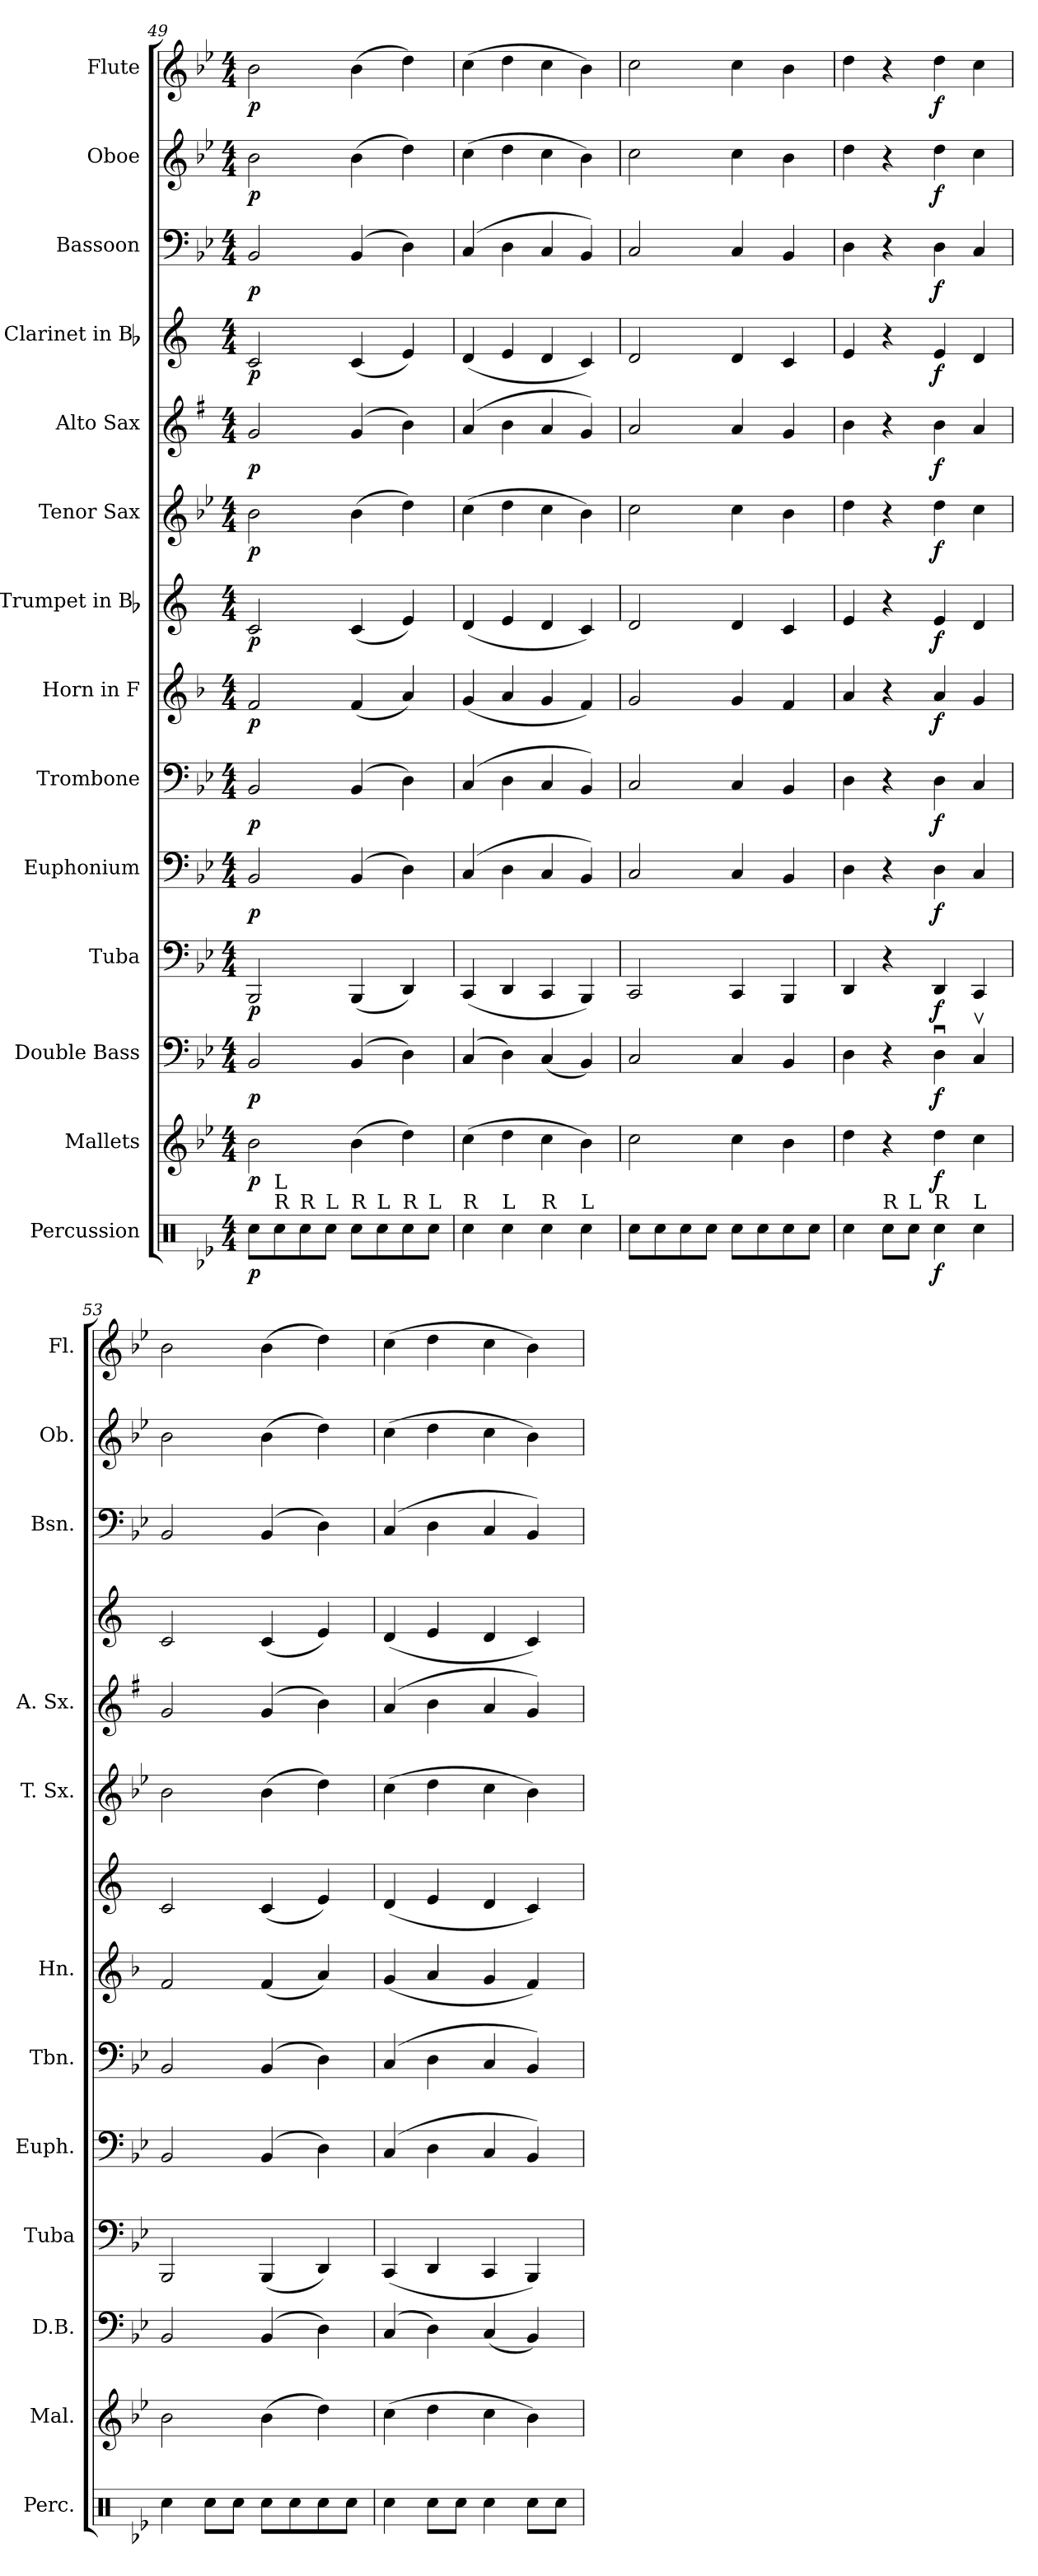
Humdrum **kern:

**kern	**dynam	**kern	**dynam	**kern	**dynam	**kern	**dynam	**kern	**dynam	**kern	**dynam	**kern	**dynam	**kern	**dynam	**kern	**dynam	**kern	**dynam	**kern	**dynam	**kern	**dynam	**kern	**dynam	**kern	**dynam
*part14	*part14	*part13	*part13	*part12	*part12	*part11	*part11	*part10	*part10	*part9	*part9	*part8	*part8	*part7	*part7	*part6	*part6	*part5	*part5	*part4	*part4	*part3	*part3	*part2	*part2	*part1	*part1
*staff14	*staff14	*staff13	*staff13	*staff12	*staff12	*staff11	*staff11	*staff10	*staff10	*staff9	*staff9	*staff8	*staff8	*staff7	*staff7	*staff6	*staff6	*staff5	*staff5	*staff4	*staff4	*staff3	*staff3	*staff2	*staff2	*staff1	*staff1
*I"Percussion	*	*I"Mallets	*	*I"Double Bass	*	*I"Tuba	*	*I"Euphonium	*	*I"Trombone	*	*I"Horn in F	*	*I"Trumpet in Bb	*	*I"Tenor Sax	*	*I"Alto Sax	*	*I"Clarinet in Bb	*	*I"Bassoon	*	*I"Oboe	*	*I"Flute	*
*I'Perc.	*	*I'Mal.	*	*I'D.B.	*	*I'Tuba	*	*I'Euph.	*	*I'Tbn.	*	*I'Hn.	*	*	*	*I'T. Sx.	*	*I'A. Sx.	*	*	*	*I'Bsn.	*	*I'Ob.	*	*I'Fl.	*
!!LO:PB:g=z
*clefX	*	*clefG2	*	*clefF4	*	*clefF4	*	*clefF4	*	*clefF4	*	*clefG2	*	*clefG2	*	*clefG2	*	*clefG2	*	*clefG2	*	*clefF4	*	*clefG2	*	*clefG2	*
*	*	*	*	*ITrd7c12	*	*	*	*	*	*	*	*ITrd4c7	*	*ITrd1c2	*	*ITrd8c14	*	*ITrd5c9	*	*ITrd1c2	*	*	*	*	*	*	*
*k[b-e-]	*	*k[b-e-]	*	*k[b-e-]	*	*k[b-e-]	*	*k[b-e-]	*	*k[b-e-]	*	*k[b-e-]	*	*k[b-e-]	*	*k[b-e-]	*	*k[b-e-]	*	*k[b-e-]	*	*k[b-e-]	*	*k[b-e-]	*	*k[b-e-]	*
*B-:	*	*B-:	*	*B-:	*	*B-:	*	*B-:	*	*B-:	*	*B-:	*	*B-:	*	*B-:	*	*B-:	*	*B-:	*	*B-:	*	*B-:	*	*B-:	*
*M4/4	*	*M4/4	*	*M4/4	*	*M4/4	*	*M4/4	*	*M4/4	*	*M4/4	*	*M4/4	*	*M4/4	*	*M4/4	*	*M4/4	*	*M4/4	*	*M4/4	*	*M4/4	*
=49	=49	=49	=49	=49	=49	=49	=49	=49	=49	=49	=49	=49	=49	=49	=49	=49	=49	=49	=49	=49	=49	=49	=49	=49	=49	=49	=49
!	!LO:DY:b	!	!LO:DY:b	!	!LO:DY:b	!	!LO:DY:b	!	!LO:DY:b	!	!LO:DY:b	!	!LO:DY:b	!	!LO:DY:b	!	!LO:DY:b	!	!LO:DY:b	!	!LO:DY:b	!	!LO:DY:b	!	!LO:DY:b	!	!LO:DY:b
8Rcc\L	p	2b-\	p	2BBB-/	p	2BBB-/	p	2BB-/	p	2BB-/	p	2B-/	p	2B-/	p	2B-\	p	2B-/	p	2B-/	p	2BB-/	p	2b-\	p	2b-\	p
!LO:TX:a:t=R	!	!	!	!	!	!	!	!	!	!	!	!	!	!	!	!	!	!	!	!	!	!	!	!	!	!	!
!LO:TX:a:t=L	!	!	!	!	!	!	!	!	!	!	!	!	!	!	!	!	!	!	!	!	!	!	!	!	!	!	!
8Rcc\	.	.	.	.	.	.	.	.	.	.	.	.	.	.	.	.	.	.	.	.	.	.	.	.	.	.	.
!LO:TX:a:t=R	!	!	!	!	!	!	!	!	!	!	!	!	!	!	!	!	!	!	!	!	!	!	!	!	!	!	!
8Rcc\	.	.	.	.	.	.	.	.	.	.	.	.	.	.	.	.	.	.	.	.	.	.	.	.	.	.	.
!LO:TX:a:t=L	!	!	!	!	!	!	!	!	!	!	!	!	!	!	!	!	!	!	!	!	!	!	!	!	!	!	!
8Rcc\J	.	.	.	.	.	.	.	.	.	.	.	.	.	.	.	.	.	.	.	.	.	.	.	.	.	.	.
!LO:TX:a:t=R	!	!	!	!	!	!	!	!	!	!	!	!	!	!	!	!	!	!	!	!	!	!	!	!	!	!	!
8Rcc\L	.	(>4b-\	.	(4BBB-/	.	(<4BBB-/	.	(4BB-/	.	(4BB-/	.	(<4B-/	.	(<4B-/	.	(>4B-\	.	(4B-/	.	(<4B-/	.	(4BB-/	.	(>4b-\	.	(>4b-\	.
!LO:TX:a:t=L	!	!	!	!	!	!	!	!	!	!	!	!	!	!	!	!	!	!	!	!	!	!	!	!	!	!	!
8Rcc\	.	.	.	.	.	.	.	.	.	.	.	.	.	.	.	.	.	.	.	.	.	.	.	.	.	.	.
!LO:TX:a:t=R	!	!	!	!	!	!	!	!	!	!	!	!	!	!	!	!	!	!	!	!	!	!	!	!	!	!	!
8Rcc\	.	4dd\)	.	4DD\)	.	4DD/)	.	4D\)	.	4D\)	.	4d/)	.	4d/)	.	4d\)	.	4d\)	.	4d/)	.	4D\)	.	4dd\)	.	4dd\)	.
!LO:TX:a:t=L	!	!	!	!	!	!	!	!	!	!	!	!	!	!	!	!	!	!	!	!	!	!	!	!	!	!	!
8Rcc\J	.	.	.	.	.	.	.	.	.	.	.	.	.	.	.	.	.	.	.	.	.	.	.	.	.	.	.
=50	=50	=50	=50	=50	=50	=50	=50	=50	=50	=50	=50	=50	=50	=50	=50	=50	=50	=50	=50	=50	=50	=50	=50	=50	=50	=50	=50
!LO:TX:a:t=R	!	!	!	!	!	!	!	!	!	!	!	!	!	!	!	!	!	!	!	!	!	!	!	!	!	!	!
4Rcc\	.	(>4cc\	.	(4CC/	.	(<4CC/	.	(4C/	.	(4C/	.	(<4c/	.	(<4c/	.	(>4c\	.	(4c/	.	(<4c/	.	(4C/	.	(>4cc\	.	(>4cc\	.
!LO:TX:a:t=L	!	!	!	!	!	!	!	!	!	!	!	!	!	!	!	!	!	!	!	!	!	!	!	!	!	!	!
4Rcc\	.	4dd\	.	4DD\)	.	4DD/	.	4D\	.	4D\	.	4d/	.	4d/	.	4d\	.	4d\	.	4d/	.	4D\	.	4dd\	.	4dd\	.
!LO:TX:a:t=R	!	!	!	!	!	!	!	!	!	!	!	!	!	!	!	!	!	!	!	!	!	!	!	!	!	!	!
4Rcc\	.	4cc\	.	(<4CC/	.	4CC/	.	4C/	.	4C/	.	4c/	.	4c/	.	4c\	.	4c/	.	4c/	.	4C/	.	4cc\	.	4cc\	.
!LO:TX:a:t=L	!	!	!	!	!	!	!	!	!	!	!	!	!	!	!	!	!	!	!	!	!	!	!	!	!	!	!
4Rcc\	.	4b-\)	.	4BBB-/)	.	4BBB-/)	.	4BB-/)	.	4BB-/)	.	4B-/)	.	4B-/)	.	4B-\)	.	4B-/)	.	4B-/)	.	4BB-/)	.	4b-\)	.	4b-\)	.
=51	=51	=51	=51	=51	=51	=51	=51	=51	=51	=51	=51	=51	=51	=51	=51	=51	=51	=51	=51	=51	=51	=51	=51	=51	=51	=51	=51
8Rcc\L	.	2cc\	.	2CC/	.	2CC/	.	2C/	.	2C/	.	2c/	.	2c/	.	2c\	.	2c/	.	2c/	.	2C/	.	2cc\	.	2cc\	.
8Rcc\	.	.	.	.	.	.	.	.	.	.	.	.	.	.	.	.	.	.	.	.	.	.	.	.	.	.	.
8Rcc\	.	.	.	.	.	.	.	.	.	.	.	.	.	.	.	.	.	.	.	.	.	.	.	.	.	.	.
8Rcc\J	.	.	.	.	.	.	.	.	.	.	.	.	.	.	.	.	.	.	.	.	.	.	.	.	.	.	.
8Rcc\L	.	4cc\	.	4CC/	.	4CC/	.	4C/	.	4C/	.	4c/	.	4c/	.	4c\	.	4c/	.	4c/	.	4C/	.	4cc\	.	4cc\	.
8Rcc\	.	.	.	.	.	.	.	.	.	.	.	.	.	.	.	.	.	.	.	.	.	.	.	.	.	.	.
8Rcc\	.	4b-\	.	4BBB-/	.	4BBB-/	.	4BB-/	.	4BB-/	.	4B-/	.	4B-/	.	4B-\	.	4B-/	.	4B-/	.	4BB-/	.	4b-\	.	4b-\	.
8Rcc\J	.	.	.	.	.	.	.	.	.	.	.	.	.	.	.	.	.	.	.	.	.	.	.	.	.	.	.
=52	=52	=52	=52	=52	=52	=52	=52	=52	=52	=52	=52	=52	=52	=52	=52	=52	=52	=52	=52	=52	=52	=52	=52	=52	=52	=52	=52
4Rcc\	.	4dd\	.	4DD\	.	4DD/	.	4D\	.	4D\	.	4d/	.	4d/	.	4d\	.	4d\	.	4d/	.	4D\	.	4dd\	.	4dd\	.
!LO:TX:a:t=R	!	!	!	!	!	!	!	!	!	!	!	!	!	!	!	!	!	!	!	!	!	!	!	!	!	!	!
8Rcc\L	.	4r	.	4r	.	4r	.	4r	.	4r	.	4r	.	4r	.	4r	.	4r	.	4r	.	4r	.	4r	.	4r	.
!LO:TX:a:t=L	!	!	!	!	!	!	!	!	!	!	!	!	!	!	!	!	!	!	!	!	!	!	!	!	!	!	!
8Rcc\J	.	.	.	.	.	.	.	.	.	.	.	.	.	.	.	.	.	.	.	.	.	.	.	.	.	.	.
!LO:TX:a:t=R	!	!	!	!	!	!	!	!	!	!	!	!	!	!	!	!	!	!	!	!	!	!	!	!	!	!	!
!	!LO:DY:b	!	!LO:DY:b	!	!LO:DY:b	!	!LO:DY:b	!	!LO:DY:b	!	!LO:DY:b	!	!LO:DY:b	!	!LO:DY:b	!	!LO:DY:b	!	!LO:DY:b	!	!LO:DY:b	!	!LO:DY:b	!	!LO:DY:b	!	!LO:DY:b
4Rcc\	f	4dd\	f	4DDu>\	f	4DD/	f	4D\	f	4D\	f	4d/	f	4d/	f	4d\	f	4d\	f	4d/	f	4D\	f	4dd\	f	4dd\	f
!LO:TX:a:t=L	!	!	!	!	!	!	!	!	!	!	!	!	!	!	!	!	!	!	!	!	!	!	!	!	!	!	!
4Rcc\	.	4cc\	.	4CCv>/	.	4CC/	.	4C/	.	4C/	.	4c/	.	4c/	.	4c\	.	4c/	.	4c/	.	4C/	.	4cc\	.	4cc\	.
=53	=53	=53	=53	=53	=53	=53	=53	=53	=53	=53	=53	=53	=53	=53	=53	=53	=53	=53	=53	=53	=53	=53	=53	=53	=53	=53	=53
4Rcc\	.	2b-\	.	2BBB-/	.	2BBB-/	.	2BB-/	.	2BB-/	.	2B-/	.	2B-/	.	2B-\	.	2B-/	.	2B-/	.	2BB-/	.	2b-\	.	2b-\	.
8Rcc\L	.	.	.	.	.	.	.	.	.	.	.	.	.	.	.	.	.	.	.	.	.	.	.	.	.	.	.
8Rcc\J	.	.	.	.	.	.	.	.	.	.	.	.	.	.	.	.	.	.	.	.	.	.	.	.	.	.	.
8Rcc\L	.	(>4b-\	.	(4BBB-/	.	(<4BBB-/	.	(4BB-/	.	(4BB-/	.	(<4B-/	.	(<4B-/	.	(>4B-\	.	(4B-/	.	(<4B-/	.	(4BB-/	.	(>4b-\	.	(>4b-\	.
8Rcc\	.	.	.	.	.	.	.	.	.	.	.	.	.	.	.	.	.	.	.	.	.	.	.	.	.	.	.
8Rcc\	.	4dd\)	.	4DD\)	.	4DD/)	.	4D\)	.	4D\)	.	4d/)	.	4d/)	.	4d\)	.	4d\)	.	4d/)	.	4D\)	.	4dd\)	.	4dd\)	.
8Rcc\J	.	.	.	.	.	.	.	.	.	.	.	.	.	.	.	.	.	.	.	.	.	.	.	.	.	.	.
=54	=54	=54	=54	=54	=54	=54	=54	=54	=54	=54	=54	=54	=54	=54	=54	=54	=54	=54	=54	=54	=54	=54	=54	=54	=54	=54	=54
4Rcc\	.	(>4cc\	.	(4CC/	.	(<4CC/	.	(4C/	.	(4C/	.	(<4c/	.	(<4c/	.	(>4c\	.	(4c/	.	(<4c/	.	(4C/	.	(>4cc\	.	(>4cc\	.
8Rcc\L	.	4dd\	.	4DD\)	.	4DD/	.	4D\	.	4D\	.	4d/	.	4d/	.	4d\	.	4d\	.	4d/	.	4D\	.	4dd\	.	4dd\	.
8Rcc\J	.	.	.	.	.	.	.	.	.	.	.	.	.	.	.	.	.	.	.	.	.	.	.	.	.	.	.
4Rcc\	.	4cc\	.	(<4CC/	.	4CC/	.	4C/	.	4C/	.	4c/	.	4c/	.	4c\	.	4c/	.	4c/	.	4C/	.	4cc\	.	4cc\	.
8Rcc\L	.	4b-\)	.	4BBB-/)	.	4BBB-/)	.	4BB-/)	.	4BB-/)	.	4B-/)	.	4B-/)	.	4B-\)	.	4B-/)	.	4B-/)	.	4BB-/)	.	4b-\)	.	4b-\)	.
8Rcc\J	.	.	.	.	.	.	.	.	.	.	.	.	.	.	.	.	.	.	.	.	.	.	.	.	.	.	.
=	=	=	=	=	=	=	=	=	=	=	=	=	=	=	=	=	=	=	=	=	=	=	=	=	=	=	=
*-	*-	*-	*-	*-	*-	*-	*-	*-	*-	*-	*-	*-	*-	*-	*-	*-	*-	*-	*-	*-	*-	*-	*-	*-	*-	*-	*-
